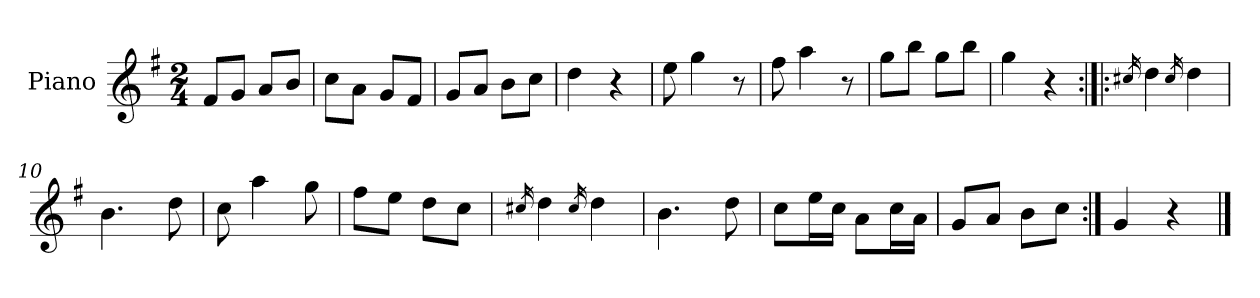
**kern
*part1
*staff1
*I"Piano
*I'Pno.
*clefG2
*k[f#]
*M2/4
=1
8f#/L
8g/J
8a/L
8b/J
=2
8cc\L
8a\J
8g/L
8f#/J
=3
8g/L
8a/J
8b\L
8cc\J
=4
4dd\
4r
=5
8ee\
4gg\
8r
=6
8ff#\
4aa\
8r
=7
8gg\L
8bb\J
8gg\L
8bb\J
=8
4gg\
4r
=9:|!|:
16qcc#X/
4dd\
16qcc#/
4dd\
=10
4.b\
8dd\
=11
8cc\
4aa\
8gg\
=12
8ff#\L
8ee\J
8dd\L
8cc\J
=13
16qcc#X/
4dd\
16qcc#/
4dd\
=14
4.b\
8dd\
=15
8cc\L
16ee\L
16cc\JJ
8a\L
16cc\L
16a\JJ
=16
8g/L
8a/J
8b\L
8cc\J
=17:|!
4g/
4r
==
*-
